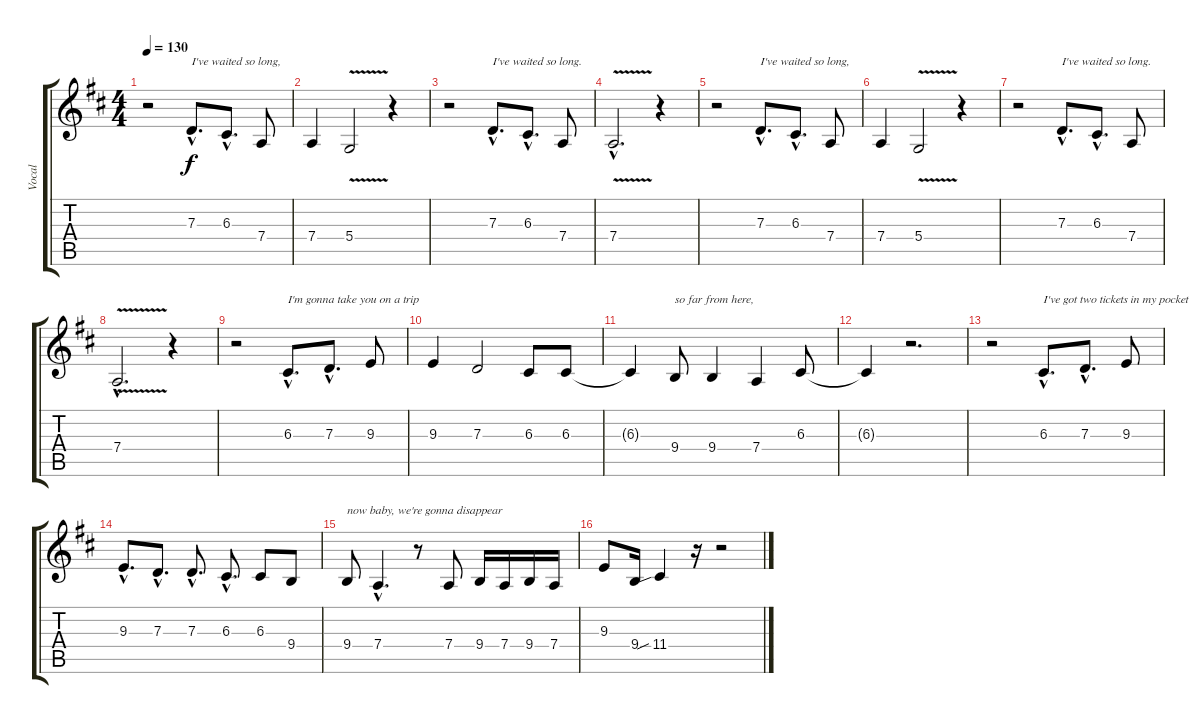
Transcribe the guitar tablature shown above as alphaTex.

\track ("Vocal" "Vocal") {instrument lead2sawtooth}
\staff {score tabs}
\tuning (E4 B3 G3 D3 A2 E2) {hide}
\ts (4 4)
\tempo 130
\clef g2
\ks d
r.2{dy f} 7.3{hac}.8{d txt "I've waited so long, "} 6.3{hac}.8{d} 7.4.8 |
7.4.4 5.4{v}.2 r.4 |
r.2 7.3{hac}.8{d txt "I've waited so long. "} 6.3{hac}.8{d} 7.4.8 |
7.4{v hac}.2{d} r.4 |
r.2 7.3{hac}.8{d txt "I've waited so long, "} 6.3{hac}.8{d} 7.4.8 |
7.4.4 5.4{v}.2 r.4 |
r.2 7.3{hac}.8{d txt "I've waited so long. "} 6.3{hac}.8{d} 7.4.8 |
7.4{v hac}.2{d} r.4 |
r.2 6.3{hac}.8{d txt "I'm gonna take you on a trip "} 7.3{hac}.8{d} 9.3.8 |
9.3.4 7.3.2 6.3.8 6.3.8 |
6.3{t}.4 9.4.8{txt "so far from here,"} 9.4.4 7.4.4 6.3.8 |
6.3{t}.4 r.2{d} |
r.2 6.3{hac}.8{d txt "I've got two tickets in my pocket"} 7.3{hac}.8{d} 9.3.8 |
9.3{hac}.8{d} 7.3{hac}.8{d} 7.3{hac}.8{d} 6.3{hac}.8{d} 6.3.8 9.4.8 |
9.4.8{txt "now baby, we're gonna disappear"} 7.4{hac}.4{d} r.8 7.4.8 9.4.16 7.4.16 9.4.16 7.4.16 |
9.3.8 9.4.16 11.4{sib}.4 r.16 r.2
